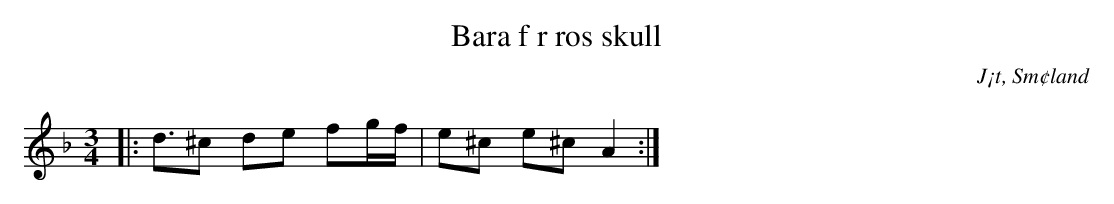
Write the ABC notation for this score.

X:1
T:Bara f r ros skull
O:J¡t, Sm¢land
M:3/4
L:1/16
K:Dm
|: d3^c2 d2e2 f2gf | e2^c2 e2^c2 A4 :|
